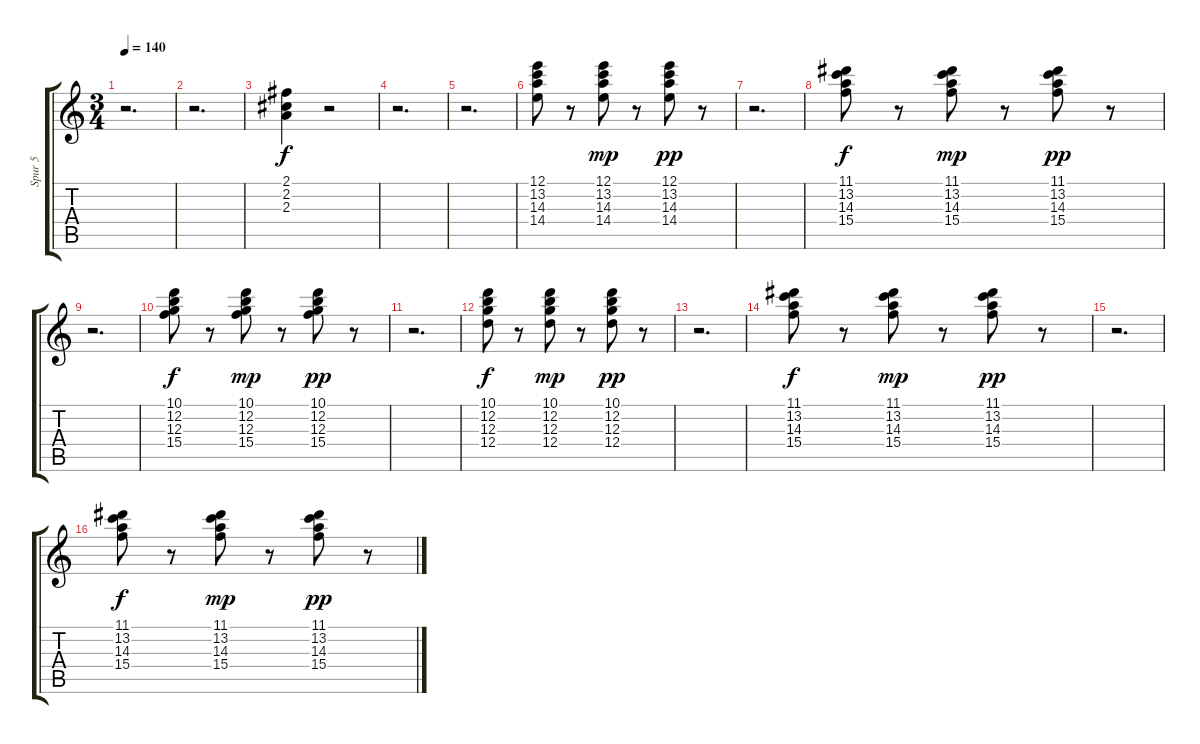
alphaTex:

\track ("Spur 5" "Spur 5") {instrument electricguitarclean}
\staff {score tabs}
\tuning (E4 B3 G3 D3 A2 E2) {hide}
\ts (3 4)
\tempo 140
\clef g2
\ks c
r.2{d dy f} |
r.2{d} |
(2.1 2.2 2.3).4 r.2 |
r.2{d} |
r.2{d} |
(12.1 13.2 14.3 14.4).8{balance 16} r.8 (12.1 13.2 14.3 14.4).8{dy mp balance 0} r.8 (12.1 13.2 14.3 14.4).8{dy pp balance 8} r.8 |
r.2{d} |
(11.1 13.2 14.3 15.4).8{dy f balance 16} r.8 (11.1 13.2 14.3 15.4).8{dy mp balance 0} r.8 (11.1 13.2 14.3 15.4).8{dy pp balance 8} r.8 |
r.2{d} |
(10.1 12.2 12.3 15.4).8{dy f balance 16} r.8 (10.1 12.2 12.3 15.4).8{dy mp balance 0} r.8 (10.1 12.2 12.3 15.4).8{dy pp balance 8} r.8 |
r.2{d} |
(10.1 12.2 12.3 12.4).8{dy f balance 16} r.8 (10.1 12.2 12.3 12.4).8{dy mp balance 0} r.8 (10.1 12.2 12.3 12.4).8{dy pp balance 8} r.8 |
r.2{d} |
(11.1 13.2 14.3 15.4).8{dy f balance 16} r.8 (11.1 13.2 14.3 15.4).8{dy mp balance 0} r.8 (11.1 13.2 14.3 15.4).8{dy pp balance 8} r.8 |
r.2{d} |
(11.1 13.2 14.3 15.4).8{dy f balance 16} r.8 (11.1 13.2 14.3 15.4).8{dy mp balance 0} r.8 (11.1 13.2 14.3 15.4).8{dy pp balance 8} r.8
